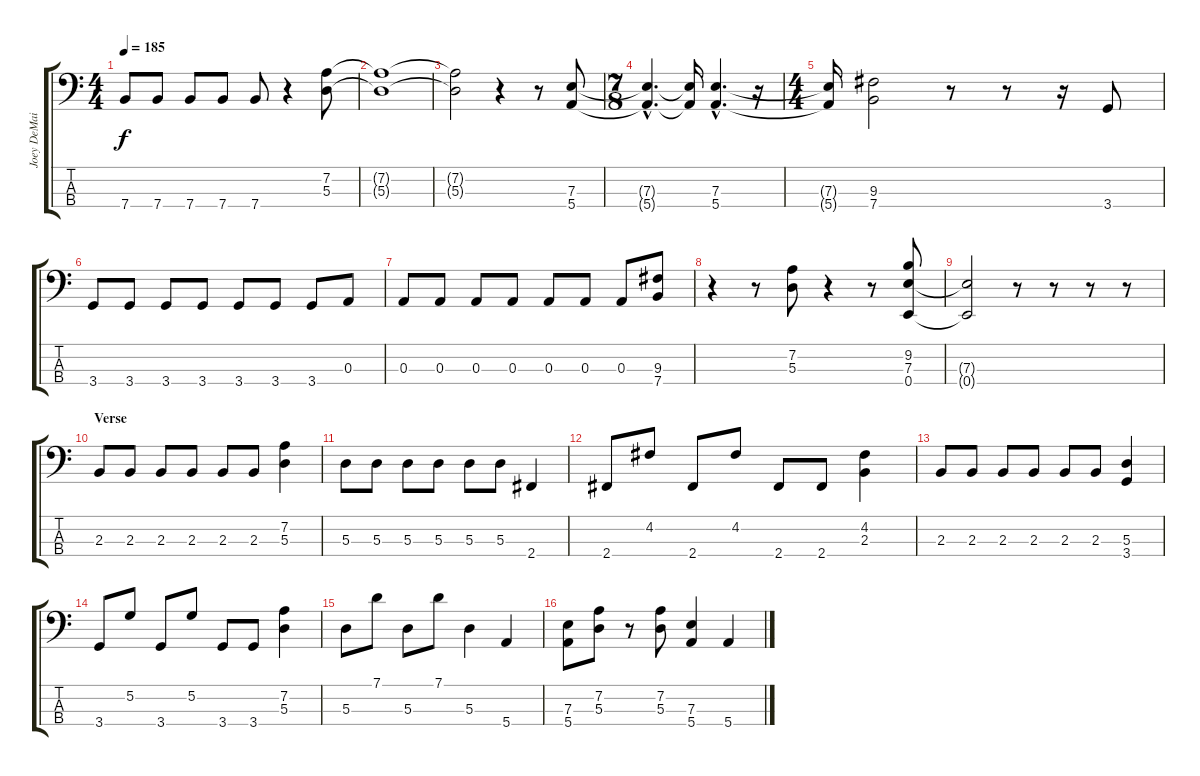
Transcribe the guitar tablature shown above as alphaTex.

\track ("Joey DeMaio" "Joey DeMai") {instrument electricbasspick}
\staff {score tabs}
\tuning (G2 D2 A1 E1) {hide}
\ts (4 4)
\tempo 185
\clef f4
\ks c
7.4.8{dy f} 7.4.8 7.4.8 7.4.8 7.4.8 r.4 (7.2 5.3).8 |
(7.2{t} 5.3{t}).1 |
(7.2{t} 5.3{t}).2 r.4 r.8 (7.3 5.4).8 |
\ts (7 8)
(7.3{hac t} 5.4{hac t}).4{d} (7.3{t} 5.4{t}).16 (7.3{hac} 5.4{hac}).4{d} r.16 |
\ts (4 4)
(7.3{t} 5.4{t}).16 (9.3 7.4).2 r.8 r.8 r.16 3.4.8 |
3.4.8 3.4.8 3.4.8 3.4.8 3.4.8 3.4.8 3.4.8 0.3.8 |
0.3.8 0.3.8 0.3.8 0.3.8 0.3.8 0.3.8 0.3.8 (9.3 7.4).8 |
r.4 r.8 (7.2 5.3).8 r.4 r.8 (9.2 7.3 0.4).8 |
(7.3{t} 0.4{t}).2 r.8 r.8 r.8 r.8 |
\section ("" "Verse")
2.3.8 2.3.8 2.3.8 2.3.8 2.3.8 2.3.8 (7.2 5.3).4 |
5.3.8 5.3.8 5.3.8 5.3.8 5.3.8 5.3.8 2.4.4 |
2.4.8 4.2.8 2.4.8 4.2.8 2.4.8 2.4.8 (4.2 2.3).4 |
2.3.8 2.3.8 2.3.8 2.3.8 2.3.8 2.3.8 (5.3 3.4).4 |
3.4.8 5.2.8 3.4.8 5.2.8 3.4.8 3.4.8 (7.2 5.3).4 |
5.3.8 7.1.8 5.3.8 7.1.8 5.3.4 5.4.4 |
(7.3 5.4).8 (7.2 5.3).8 r.8 (7.2 5.3).8 (7.3 5.4).4 5.4.4
